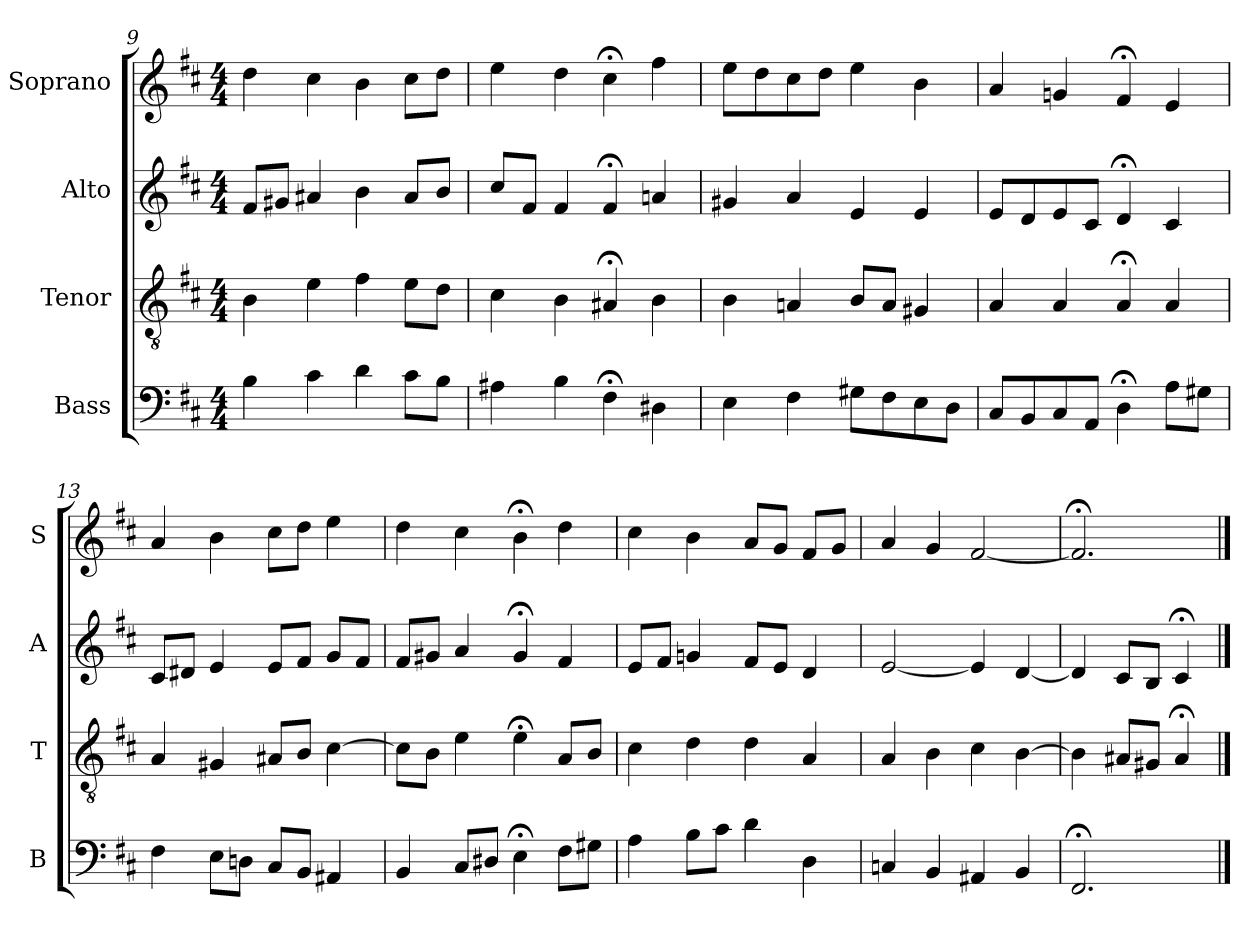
**kern	**kern	**kern	**kern
*part4	*part3	*part2	*part1
*staff4	*staff3	*staff2	*staff1
*I"Bass	*I"Tenor	*I"Alto	*I"Soprano
*I'B	*I'T	*I'A	*I'S
*clefF4	*clefGv2	*clefG2	*clefG2
*k[f#c#]	*k[f#c#]	*k[f#c#]	*k[f#c#]
*b:	*b:	*b:	*b:
*M4/4	*M4/4	*M4/4	*M4/4
=9	=9	=9	=9
4B	4B	8f#L	4dd
.	.	8g#XJ	.
4c#	4e	4a#X	4cc#
4d	4f#	4b	4b
8c#L	8eL	8a#L	8cc#L
8BJ	8dJ	8bJ	8ddJ
=10	=10	=10	=10
4A#X	4c#	8cc#L	4ee
.	.	8f#J	.
4B	4B	4f#	4dd
4F#;<	4A#X;<	4f#;<	4cc#;<
4D#X	4B	4an	4ff#
=11	=11	=11	=11
4E	4B	4g#X	8eeL
.	.	.	8dd
4F#	4An	4a	8cc#
.	.	.	8ddJ
8G#XL	8BL	4e	4ee
8F#	8AJ	.	.
8E	4G#X	4e	4b
8DJ	.	.	.
=12	=12	=12	=12
8C#L	4A	8eL	4a
8BB	.	8d	.
8C#	4A	8e	4gn
8AAJ	.	8c#J	.
4D;<	4A;<	4d;<	4f#;<
8AL	4A	4c#	4e
8G#XJ	.	.	.
=13	=13	=13	=13
4F#	4A	8c#L	4a
.	.	8d#XJ	.
8EL	4G#X	4e	4b
8DnJ	.	.	.
8C#L	8A#XL	8eL	8cc#L
8BBJ	8BJ	8f#J	8ddJ
4AA#X	[4c#	8gL	4ee
.	.	8f#J	.
=14	=14	=14	=14
4BB	8c#L]	8f#L	4dd
.	8BJ	8g#XJ	.
8C#L	4e	4a	4cc#
8D#XJ	.	.	.
4E;<	4e;<	4g#;<	4b;<
8F#L	8AL	4f#	4dd
8G#XJ	8BJ	.	.
=15	=15	=15	=15
4A	4c#	8eL	4cc#
.	.	8f#J	.
8BL	4d	4gn	4b
8c#J	.	.	.
4d	4d	8f#L	8aL
.	.	8eJ	8gJ
4D	4A	4d	8f#L
.	.	.	8gJ
=16	=16	=16	=16
4Cn	4A	[2e	4a
4BB	4B	.	4g
4AA#X	4c#	4e]	[2f#
4BB	[4B	[4d	.
=17	=17	=17	=17
2.FF#;<	4B]	4d]	2.f#;<]
.	8A#XL	8c#L	.
.	8G#XJ	8BJ	.
.	4A#;<	4c#;<	.
==	==	==	==
*-	*-	*-	*-
